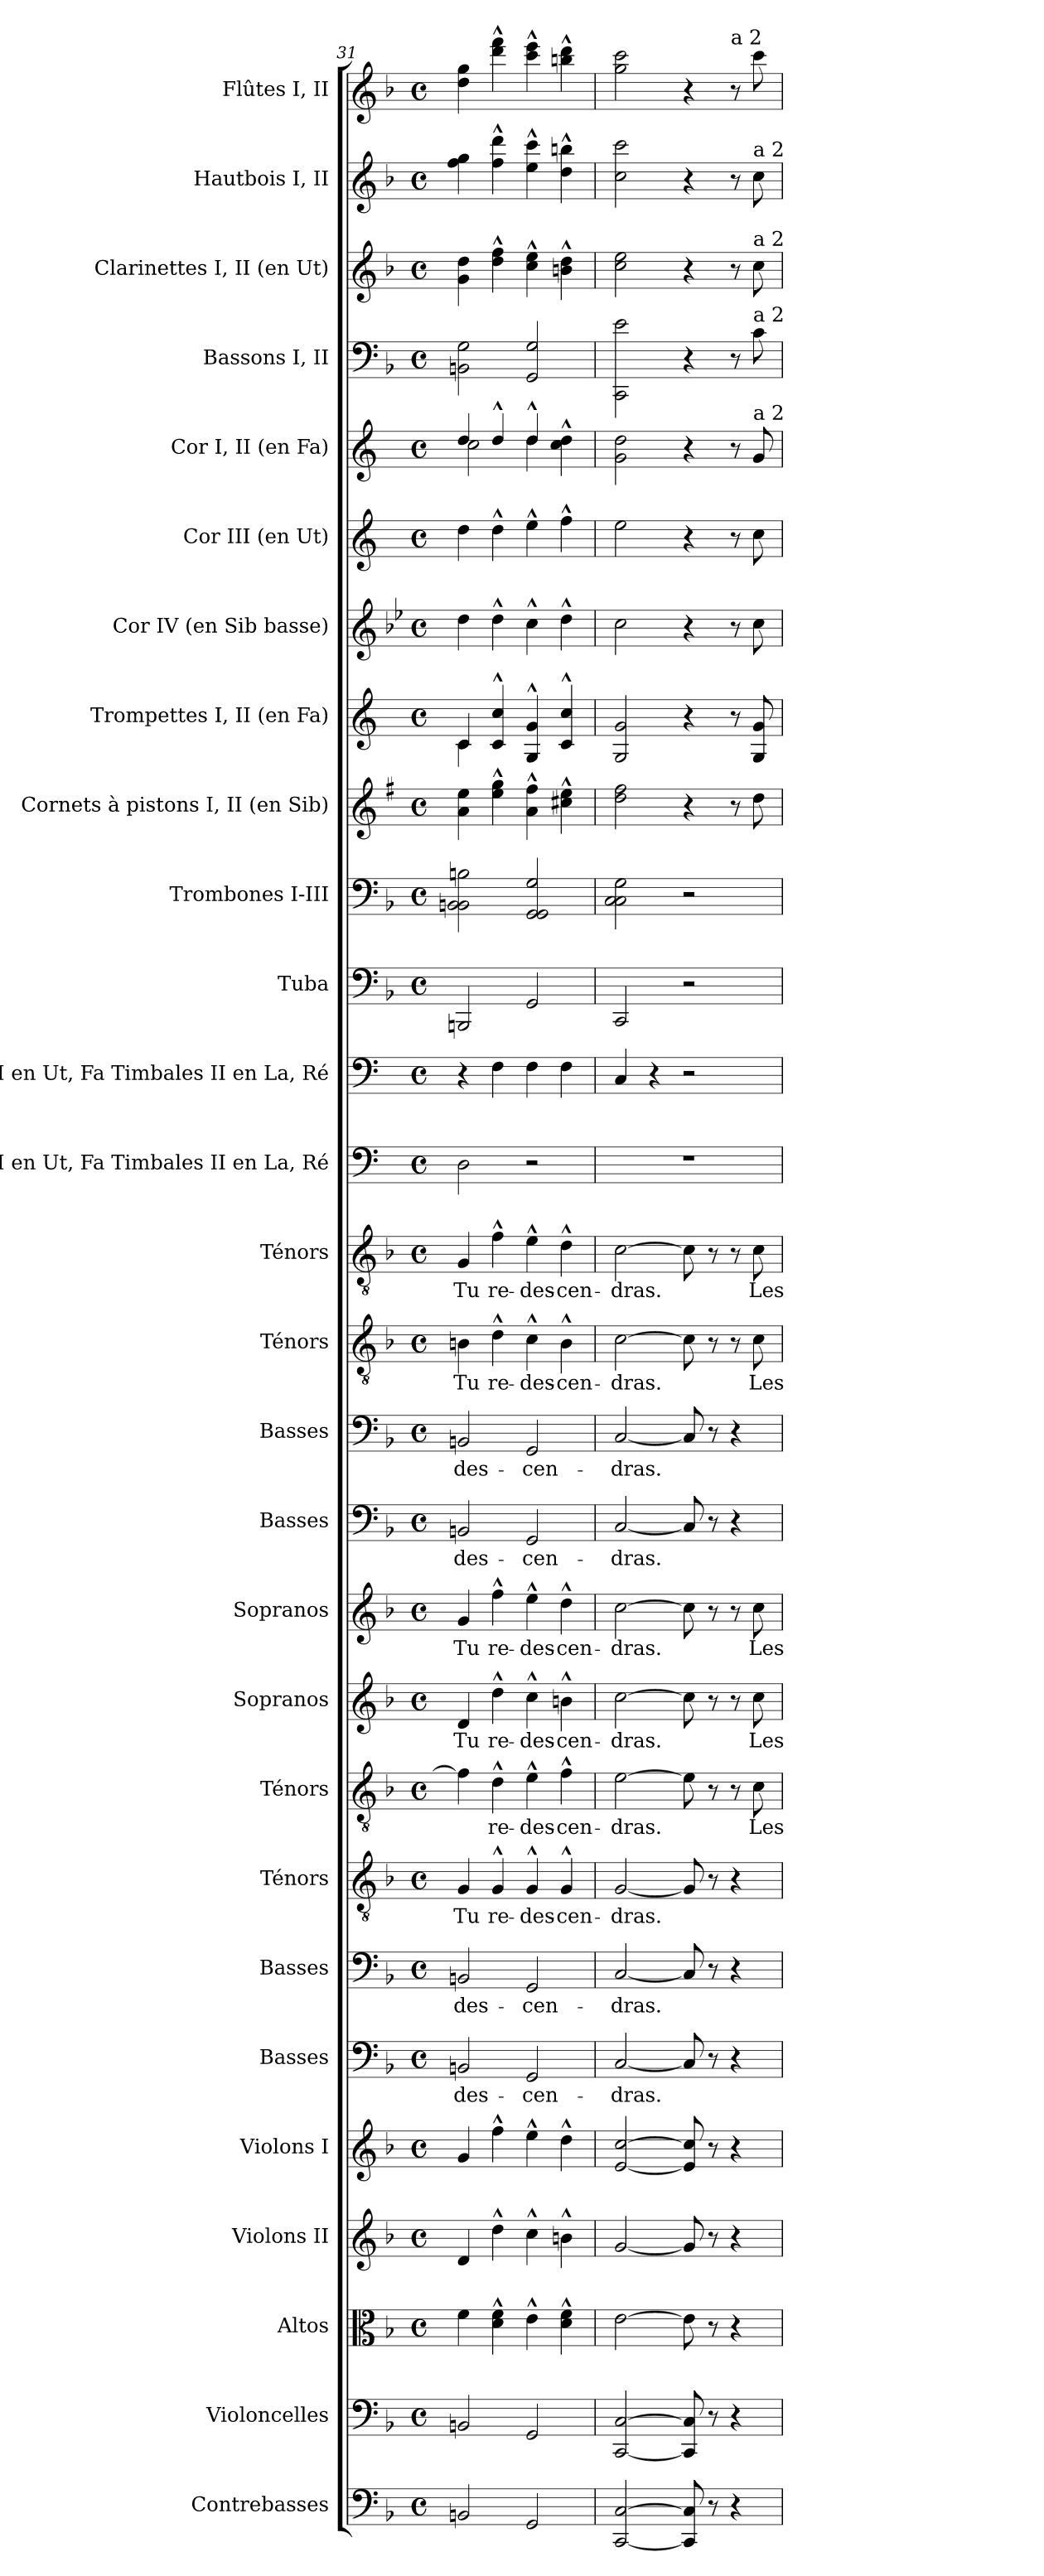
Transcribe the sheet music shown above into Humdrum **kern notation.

**kern	**kern	**kern	**kern	**kern	**kern	**text	**kern	**text	**kern	**text	**kern	**text	**kern	**text	**kern	**text	**kern	**text	**kern	**text	**kern	**text	**kern	**text	**kern	**kern	**kern	**kern	**kern	**kern	**kern	**kern	**kern	**kern	**kern	**kern	**kern
*part28	*part27	*part26	*part25	*part24	*part23	*part23	*part22	*part22	*part21	*part21	*part20	*part20	*part19	*part19	*part18	*part18	*part17	*part17	*part16	*part16	*part15	*part15	*part14	*part14	*part13	*part12	*part11	*part10	*part9	*part8	*part7	*part6	*part5	*part4	*part3	*part2	*part1
*staff28	*staff27	*staff26	*staff25	*staff24	*staff23	*staff23	*staff22	*staff22	*staff21	*staff21	*staff20	*staff20	*staff19	*staff19	*staff18	*staff18	*staff17	*staff17	*staff16	*staff16	*staff15	*staff15	*staff14	*staff14	*staff13	*staff12	*staff11	*staff10	*staff9	*staff8	*staff7	*staff6	*staff5	*staff4	*staff3	*staff2	*staff1
*I"Contrebasses	*I"Violoncelles	*I"Altos	*I"Violons II	*I"Violons I	*I"Basses	*	*I"Basses	*	*I"Ténors	*	*I"Ténors	*	*I"Sopranos	*	*I"Sopranos	*	*I"Basses	*	*I"Basses	*	*I"Ténors	*	*I"Ténors	*	*I"I en Ut, Fa  Timbales       II en La, Ré	*I"I en Ut, Fa  Timbales       II en La, Ré	*I"Tuba	*I"Trombones I-III	*I"Cornets à pistons I, II (en Sib)	*I"Trompettes I, II (en Fa)	*I"Cor IV (en Sib basse)	*I"Cor III (en Ut)	*I"Cor I, II (en Fa)	*I"Bassons I, II	*I"Clarinettes I, II (en Ut)	*I"Hautbois I, II	*I"Flûtes I, II
*I'Cb.	*I'Vlles	*I'Altos	*I'Vns II	*I'Vns I	*I'Basses	*	*I'Basses	*	*I'Tén.	*	*I'Tén.	*	*I'Sopr.	*	*I'Sopr.	*	*I'Basses	*	*I'Basses	*	*I'Tén.	*	*I'Tén.	*	*I'Timb.	*I'Timb.	*I'Tb.	*I'Trb.	*I'C.à p. (Sib)	*I'Tr. (Fa)	*I'Cor (Sib basse)	*I'Cor (Ut)	*I'Cor (Fa)	*I'Bns	*I'Cl. (Ut)	*I'Hb.	*I'Fl.
*clefF4	*clefF4	*clefC3	*clefG2	*clefG2	*clefF4	*	*clefF4	*	*clefGv2	*	*clefGv2	*	*clefG2	*	*clefG2	*	*clefF4	*	*clefF4	*	*clefGv2	*	*clefGv2	*	*clefF4	*clefF4	*clefF4	*clefF4	*clefG2	*clefG2	*clefG2	*clefG2	*clefG2	*clefF4	*clefG2	*clefG2	*clefG2
*ITrd7c12	*	*	*	*	*	*	*	*	*ITrd7c12	*	*ITrd7c12	*	*	*	*	*	*	*	*	*	*ITrd7c12	*	*ITrd7c12	*	*	*	*	*	*ITrd1c2	*ITrd-3c-5	*ITrd8c14	*ITrd7c12	*ITrd4c7	*	*	*	*
*k[b-]	*k[b-]	*k[b-]	*k[b-]	*k[b-]	*k[b-]	*	*k[b-]	*	*k[b-]	*	*k[b-]	*	*k[b-]	*	*k[b-]	*	*k[b-]	*	*k[b-]	*	*k[b-]	*	*k[b-]	*	*k[]	*k[]	*k[b-]	*k[b-]	*k[b-]	*k[b-]	*k[b-e-]	*k[]	*k[b-]	*k[b-]	*k[b-]	*k[b-]	*k[b-]
*F:	*F:	*F:	*F:	*F:	*F:	*	*F:	*	*F:	*	*F:	*	*F:	*	*F:	*	*F:	*	*F:	*	*F:	*	*F:	*	*C:	*C:	*F:	*F:	*F:	*F:	*B-:	*C:	*F:	*F:	*F:	*F:	*F:
*M4/4	*M4/4	*M4/4	*M4/4	*M4/4	*M4/4	*	*M4/4	*	*M4/4	*	*M4/4	*	*M4/4	*	*M4/4	*	*M4/4	*	*M4/4	*	*M4/4	*	*M4/4	*	*M4/4	*M4/4	*M4/4	*M4/4	*M4/4	*M4/4	*M4/4	*M4/4	*M4/4	*M4/4	*M4/4	*M4/4	*M4/4
*met(c)	*met(c)	*met(c)	*met(c)	*met(c)	*met(c)	*	*met(c)	*	*met(c)	*	*met(c)	*	*met(c)	*	*met(c)	*	*met(c)	*	*met(c)	*	*met(c)	*	*met(c)	*	*met(c)	*met(c)	*met(c)	*met(c)	*met(c)	*met(c)	*met(c)	*met(c)	*met(c)	*met(c)	*met(c)	*met(c)	*met(c)
=31	=31	=31	=31	=31	=31	=31	=31	=31	=31	=31	=31	=31	=31	=31	=31	=31	=31	=31	=31	=31	=31	=31	=31	=31	=31	=31	=31	=31	=31	=31	=31	=31	=31	=31	=31	=31	=31
!	!	!	!	!	!	!LO:LY:b:color=#000000	!	!	!	!	!	!	!	!	!	!	!	!	!	!	!	!	!	!	!	!	!	!	!	!	!	!	!	!	!	!	!
!	!	!	!	!	!	!	!	!LO:LY:b:color=#000000	!	!	!	!	!	!	!	!	!	!	!	!	!	!	!	!	!	!	!	!	!	!	!	!	!	!	!	!	!
!	!	!	!	!	!	!	!	!	!	!LO:LY:b:color=#000000	!	!	!	!	!	!	!	!	!	!	!	!	!	!	!	!	!	!	!	!	!	!	!	!	!	!	!
!	!	!	!	!	!	!	!	!	!	!	!	!	!	!LO:LY:b:color=#000000	!	!	!	!	!	!	!	!	!	!	!	!	!	!	!	!	!	!	!	!	!	!	!
!	!	!	!	!	!	!	!	!	!	!	!	!	!	!	!	!LO:LY:b:color=#000000	!	!	!	!	!	!	!	!	!	!	!	!	!	!	!	!	!	!	!	!	!
!	!	!	!	!	!	!	!	!	!	!	!	!	!	!	!	!	!	!LO:LY:b:color=#000000	!	!	!	!	!	!	!	!	!	!	!	!	!	!	!	!	!	!	!
!	!	!	!	!	!	!	!	!	!	!	!	!	!	!	!	!	!	!	!	!LO:LY:b:color=#000000	!	!	!	!	!	!	!	!	!	!	!	!	!	!	!	!	!
!	!	!	!	!	!	!	!	!	!	!	!	!	!	!	!	!	!	!	!	!	!	!LO:LY:b:color=#000000	!	!	!	!	!	!	!	!	!	!	!	!	!	!	!
!	!	!	!	!	!	!	!	!	!	!	!	!	!	!	!	!	!	!	!	!	!	!	!	!LO:LY:b:color=#000000	!	!	!	!	!	!	!	!	!	!	!	!	!
*	*	*	*	*	*	*	*	*	*	*	*	*	*	*	*	*	*	*	*	*	*	*	*	*	*	*	*	*	*	*^	*	*	*^	*	*	*	*
2BBBni/	2BBni/	4fi\	4di/	4gi/	2BBni/	-des-	2BBni/	-des-	4GGi/	Tu	4Fi\]	.	4di/	Tu	4gi/	Tu	2BBni/	-des-	2BBni/	-des-	4BBni\	Tu	4GGi/	Tu	2Di\	4r	2BBBni/	2BBni\ 2BBi 2Bni	4gi\ 4ddi	4fi/	4fi\	4di\	4di\	4gi/	2fi\	2BBni\ 2Gi	4gi\ 4ddi	4ffi\ 4ggi	4ddi\ 4ggi
!	!	!	!	!	!	!	!	!	!	!LO:LY:b:color=#000000	!	!	!	!	!	!	!	!	!	!	!	!	!	!	!	!	!	!	!	!	!	!	!	!	!	!	!	!	!
!	!	!	!	!	!	!	!	!	!	!	!	!LO:LY:b:color=#000000	!	!	!	!	!	!	!	!	!	!	!	!	!	!	!	!	!	!	!	!	!	!	!	!	!	!	!
!	!	!	!	!	!	!	!	!	!	!	!	!	!	!LO:LY:b:color=#000000	!	!	!	!	!	!	!	!	!	!	!	!	!	!	!	!	!	!	!	!	!	!	!	!	!
!	!	!	!	!	!	!	!	!	!	!	!	!	!	!	!	!LO:LY:b:color=#000000	!	!	!	!	!	!	!	!	!	!	!	!	!	!	!	!	!	!	!	!	!	!	!
!	!	!	!	!	!	!	!	!	!	!	!	!	!	!	!	!	!	!	!	!	!	!LO:LY:b:color=#000000	!	!	!	!	!	!	!	!	!	!	!	!	!	!	!	!	!
!	!	!	!	!	!	!	!	!	!	!	!	!	!	!	!	!	!	!	!	!	!	!	!	!LO:LY:b:color=#000000	!	!	!	!	!	!	!	!	!	!	!	!	!	!	!
.	.	4di\^^ 4fi^^	4dd^^i\	4ff^^i\	.	.	.	.	4GG^^i/	re-	4D^^i\	re-	4dd^^i\	re-	4ff^^i\	re-	.	.	.	.	4D^^i\	re-	4F^^i\	re-	.	4Fi\	.	.	4ddi\^^ 4ffi^^	4fi/^^ 4ffi^^	2.ryy	4d^^i\	4d^^i\	4g^^i/	.	.	4ddi\^^ 4ffi^^	4ffi\^^ 4dddi^^	4dddi\^^ 4fffi^^
!	!	!	!	!	!	!LO:LY:b:color=#000000	!	!	!	!	!	!	!	!	!	!	!	!	!	!	!	!	!	!	!	!	!	!	!	!	!	!	!	!	!	!	!	!	!
!	!	!	!	!	!	!	!	!LO:LY:b:color=#000000	!	!	!	!	!	!	!	!	!	!	!	!	!	!	!	!	!	!	!	!	!	!	!	!	!	!	!	!	!	!	!
!	!	!	!	!	!	!	!	!	!	!LO:LY:b:color=#000000	!	!	!	!	!	!	!	!	!	!	!	!	!	!	!	!	!	!	!	!	!	!	!	!	!	!	!	!	!
!	!	!	!	!	!	!	!	!	!	!	!	!LO:LY:b:color=#000000	!	!	!	!	!	!	!	!	!	!	!	!	!	!	!	!	!	!	!	!	!	!	!	!	!	!	!
!	!	!	!	!	!	!	!	!	!	!	!	!	!	!LO:LY:b:color=#000000	!	!	!	!	!	!	!	!	!	!	!	!	!	!	!	!	!	!	!	!	!	!	!	!	!
!	!	!	!	!	!	!	!	!	!	!	!	!	!	!	!	!LO:LY:b:color=#000000	!	!	!	!	!	!	!	!	!	!	!	!	!	!	!	!	!	!	!	!	!	!	!
!	!	!	!	!	!	!	!	!	!	!	!	!	!	!	!	!	!	!LO:LY:b:color=#000000	!	!	!	!	!	!	!	!	!	!	!	!	!	!	!	!	!	!	!	!	!
!	!	!	!	!	!	!	!	!	!	!	!	!	!	!	!	!	!	!	!	!LO:LY:b:color=#000000	!	!	!	!	!	!	!	!	!	!	!	!	!	!	!	!	!	!	!
!	!	!	!	!	!	!	!	!	!	!	!	!	!	!	!	!	!	!	!	!	!	!LO:LY:b:color=#000000	!	!	!	!	!	!	!	!	!	!	!	!	!	!	!	!	!
!	!	!	!	!	!	!	!	!	!	!	!	!	!	!	!	!	!	!	!	!	!	!	!	!LO:LY:b:color=#000000	!	!	!	!	!	!	!	!	!	!	!	!	!	!	!
2GGGi/	2GGi/	4e^^i\	4cc^^i\	4ee^^i\	2GGi/	-cen-	2GGi/	-cen-	4GG^^i/	-des-	4E^^i\	-des-	4cc^^i\	-des-	4ee^^i\	-des-	2GGi/	-cen-	2GGi/	-cen-	4C^^i\	-des-	4E^^i\	-des-	2r	4Fi\	2GGi/	2GGi/ 2GGi 2Gi	4gi\^^ 4eei^^	4ci/^^ 4cci^^	.	4c^^i\	4e^^i\	4g^^i/	4gi\	2GGi/ 2Gi	4cci\^^ 4eei^^	4eei\^^ 4ccci^^	4ccci\^^ 4eeei^^
!	!	!	!	!	!	!	!	!	!	!LO:LY:b:color=#000000	!	!	!	!	!	!	!	!	!	!	!	!	!	!	!	!	!	!	!	!	!	!	!	!	!	!	!	!	!
!	!	!	!	!	!	!	!	!	!	!	!	!LO:LY:b:color=#000000	!	!	!	!	!	!	!	!	!	!	!	!	!	!	!	!	!	!	!	!	!	!	!	!	!	!	!
!	!	!	!	!	!	!	!	!	!	!	!	!	!	!LO:LY:b:color=#000000	!	!	!	!	!	!	!	!	!	!	!	!	!	!	!	!	!	!	!	!	!	!	!	!	!
!	!	!	!	!	!	!	!	!	!	!	!	!	!	!	!	!LO:LY:b:color=#000000	!	!	!	!	!	!	!	!	!	!	!	!	!	!	!	!	!	!	!	!	!	!	!
!	!	!	!	!	!	!	!	!	!	!	!	!	!	!	!	!	!	!	!	!	!	!LO:LY:b:color=#000000	!	!	!	!	!	!	!	!	!	!	!	!	!	!	!	!	!
!	!	!	!	!	!	!	!	!	!	!	!	!	!	!	!	!	!	!	!	!	!	!	!	!LO:LY:b:color=#000000	!	!	!	!	!	!	!	!	!	!	!	!	!	!	!
.	.	4di\^^ 4fi^^	4bn^^i\	4dd^^i\	.	.	.	.	4GG^^i/	-cen-	4F^^i\	-cen-	4bn^^i\	-cen-	4dd^^i\	-cen-	.	.	.	.	4BB^^i\	-cen-	4D^^i\	-cen-	.	4Fi\	.	.	4bni\^^ 4ddi^^	4fi/^^ 4ffi^^	.	4d^^i\	4f^^i\	4fi\^^ 4gi^^	4ryy	.	4bni\^^ 4ddi^^	4ddi\^^ 4bbni^^	4bbni\^^ 4dddi^^
*	*	*	*	*	*	*	*	*	*	*	*	*	*	*	*	*	*	*	*	*	*	*	*	*	*	*	*	*	*	*v	*v	*	*	*v	*v	*	*	*	*
!!LO:PB:g=z
=32	=32	=32	=32	=32	=32	=32	=32	=32	=32	=32	=32	=32	=32	=32	=32	=32	=32	=32	=32	=32	=32	=32	=32	=32	=32	=32	=32	=32	=32	=32	=32	=32	=32	=32	=32	=32	=32
*	*	*	*	*	*	*	*	*	*	*	*	*	*	*	*	*	*	*	*	*	*	*	*	*	*	*	*	*	*	*	*	*	*^	*	*	*	*
!	!	!	!	!	!	!LO:LY:b:color=#000000	!	!	!	!	!	!	!	!	!	!	!	!	!	!	!	!	!	!	!	!	!	!	!	!	!	!	!	!	!	!	!	!
*	*	*	*	*	*	*	*	*	*	*	*	*	*	*	*	*	*	*	*	*	*	*	*	*	*	*	*	*	*	*	*	*	*v	*v	*	*	*	*
*	*	*	*	*	*	*	*	*	*	*	*	*	*	*	*	*	*	*	*	*	*	*	*	*	*	*	*	*	*	*	*	*	*^	*	*	*	*
!	!	!	!	!	!	!	!	!LO:LY:b:color=#000000	!	!	!	!	!	!	!	!	!	!	!	!	!	!	!	!	!	!	!	!	!	!	!	!	!	!	!	!	!	!
*	*	*	*	*	*	*	*	*	*	*	*	*	*	*	*	*	*	*	*	*	*	*	*	*	*	*	*	*	*	*	*	*	*v	*v	*	*	*	*
*	*	*	*	*	*	*	*	*	*	*	*	*	*	*	*	*	*	*	*	*	*	*	*	*	*	*	*	*	*	*	*	*	*^	*	*	*	*
!	!	!	!	!	!	!	!	!	!	!LO:LY:b:color=#000000	!	!	!	!	!	!	!	!	!	!	!	!	!	!	!	!	!	!	!	!	!	!	!	!	!	!	!	!
*	*	*	*	*	*	*	*	*	*	*	*	*	*	*	*	*	*	*	*	*	*	*	*	*	*	*	*	*	*	*	*	*	*v	*v	*	*	*	*
*	*	*	*	*	*	*	*	*	*	*	*	*	*	*	*	*	*	*	*	*	*	*	*	*	*	*	*	*	*	*	*	*	*^	*	*	*	*
!	!	!	!	!	!	!	!	!	!	!	!	!LO:LY:b:color=#000000	!	!	!	!	!	!	!	!	!	!	!	!	!	!	!	!	!	!	!	!	!	!	!	!	!	!
*	*	*	*	*	*	*	*	*	*	*	*	*	*	*	*	*	*	*	*	*	*	*	*	*	*	*	*	*	*	*	*	*	*v	*v	*	*	*	*
*	*	*	*	*	*	*	*	*	*	*	*	*	*	*	*	*	*	*	*	*	*	*	*	*	*	*	*	*	*	*	*	*	*^	*	*	*	*
!	!	!	!	!	!	!	!	!	!	!	!	!	!	!LO:LY:b:color=#000000	!	!	!	!	!	!	!	!	!	!	!	!	!	!	!	!	!	!	!	!	!	!	!	!
*	*	*	*	*	*	*	*	*	*	*	*	*	*	*	*	*	*	*	*	*	*	*	*	*	*	*	*	*	*	*	*	*	*v	*v	*	*	*	*
*	*	*	*	*	*	*	*	*	*	*	*	*	*	*	*	*	*	*	*	*	*	*	*	*	*	*	*	*	*	*	*	*	*^	*	*	*	*
!	!	!	!	!	!	!	!	!	!	!	!	!	!	!	!	!LO:LY:b:color=#000000	!	!	!	!	!	!	!	!	!	!	!	!	!	!	!	!	!	!	!	!	!	!
*	*	*	*	*	*	*	*	*	*	*	*	*	*	*	*	*	*	*	*	*	*	*	*	*	*	*	*	*	*	*	*	*	*v	*v	*	*	*	*
*	*	*	*	*	*	*	*	*	*	*	*	*	*	*	*	*	*	*	*	*	*	*	*	*	*	*	*	*	*	*	*	*	*^	*	*	*	*
!	!	!	!	!	!	!	!	!	!	!	!	!	!	!	!	!	!	!LO:LY:b:color=#000000	!	!	!	!	!	!	!	!	!	!	!	!	!	!	!	!	!	!	!	!
*	*	*	*	*	*	*	*	*	*	*	*	*	*	*	*	*	*	*	*	*	*	*	*	*	*	*	*	*	*	*	*	*	*v	*v	*	*	*	*
*	*	*	*	*	*	*	*	*	*	*	*	*	*	*	*	*	*	*	*	*	*	*	*	*	*	*	*	*	*	*	*	*	*^	*	*	*	*
!	!	!	!	!	!	!	!	!	!	!	!	!	!	!	!	!	!	!	!	!LO:LY:b:color=#000000	!	!	!	!	!	!	!	!	!	!	!	!	!	!	!	!	!	!
*	*	*	*	*	*	*	*	*	*	*	*	*	*	*	*	*	*	*	*	*	*	*	*	*	*	*	*	*	*	*	*	*	*v	*v	*	*	*	*
*	*	*	*	*	*	*	*	*	*	*	*	*	*	*	*	*	*	*	*	*	*	*	*	*	*	*	*	*	*	*	*	*	*^	*	*	*	*
!	!	!	!	!	!	!	!	!	!	!	!	!	!	!	!	!	!	!	!	!	!	!LO:LY:b:color=#000000	!	!	!	!	!	!	!	!	!	!	!	!	!	!	!	!
*	*	*	*	*	*	*	*	*	*	*	*	*	*	*	*	*	*	*	*	*	*	*	*	*	*	*	*	*	*	*	*	*	*v	*v	*	*	*	*
*	*	*	*	*	*	*	*	*	*	*	*	*	*	*	*	*	*	*	*	*	*	*	*	*	*	*	*	*	*	*	*	*	*^	*	*	*	*
!	!	!	!	!	!	!	!	!	!	!	!	!	!	!	!	!	!	!	!	!	!	!	!	!LO:LY:b:color=#000000	!	!	!	!	!	!	!	!	!	!	!	!	!	!
*	*	*	*	*	*	*	*	*	*	*	*	*	*	*	*	*	*	*	*	*	*	*	*	*	*	*	*	*	*	*	*	*	*v	*v	*	*	*	*
[<2CCCi/ [>2CCi	[<2CCi/ [>2Ci	[>2ei\	[<2gi/	[<2ei/ [>2cci	[<2Ci/	-dras.	[<2Ci/	-dras.	[<2GGi/	-dras.	[>2Ei\	-dras.	[>2cci\	-dras.	[>2cci\	-dras.	[<2Ci/	-dras.	[<2Ci/	-dras.	[>2Ci\	-dras.	[>2Ci\	-dras.	1r	4Ci/	2CCi/	2Ci\ 2Ci 2Gi	2cci\ 2eei	2ci/ 2cci	2ci\	2ei\	2ci\ 2gi	2CCi\ 2ei	2cci\ 2eei	2cci\ 2ccci	2ggi\ 2ccci
.	.	.	.	.	.	.	.	.	.	.	.	.	.	.	.	.	.	.	.	.	.	.	.	.	.	4r	.	.	.	.	.	.	.	.	.	.	.
8CCCi/] 8CCi]	8CCi/] 8Ci]	8ei\]	8gi/]	8ei/] 8cci]	8Ci/]	.	8Ci/]	.	8GGi/]	.	8Ei\]	.	8cci\]	.	8cci\]	.	8Ci/]	.	8Ci/]	.	8Ci\]	.	8Ci\]	.	.	2r	2r	2r	4r	4r	4r	4r	4r	4r	4r	4r	4r
8r	8r	8r	8r	8r	8r	.	8r	.	8r	.	8r	.	8r	.	8r	.	8r	.	8r	.	8r	.	8r	.	.	.	.	.	.	.	.	.	.	.	.	.	.
!	!	!	!	!	!	!	!	!	!	!	!	!	!	!	!	!	!	!	!	!	!	!	!	!	!	!	!	!	!	!	!	!	!	!	!	!	!LO:TX:a:t=a 2
4r	4r	4r	4r	4r	4r	.	4r	.	4r	.	8r	.	8r	.	8r	.	4r	.	4r	.	8r	.	8r	.	.	.	.	.	8r	8r	8r	8r	8r	8r	8r	8r	8r
!	!	!	!	!	!	!	!	!	!	!	!	!LO:LY:b:color=#000000	!	!	!	!	!	!	!	!	!	!	!	!	!	!	!	!	!	!	!	!	!	!	!	!	!
!	!	!	!	!	!	!	!	!	!	!	!	!	!	!LO:LY:b:color=#000000	!	!	!	!	!	!	!	!	!	!	!	!	!	!	!	!	!	!	!	!	!	!	!
!	!	!	!	!	!	!	!	!	!	!	!	!	!	!	!	!LO:LY:b:color=#000000	!	!	!	!	!	!	!	!	!	!	!	!	!	!	!	!	!	!	!	!	!
!	!	!	!	!	!	!	!	!	!	!	!	!	!	!	!	!	!	!	!	!	!	!LO:LY:b:color=#000000	!	!	!	!	!	!	!	!	!	!	!	!	!	!	!
!	!	!	!	!	!	!	!	!	!	!	!	!	!	!	!	!	!	!	!	!	!	!	!	!	!	!	!	!	!	!	!	!	!	!	!	!LO:TX:a:t=a 2	!
!	!	!	!	!	!	!	!	!	!	!	!	!	!	!	!	!	!	!	!	!	!	!	!	!	!	!	!	!	!	!	!	!	!	!	!LO:TX:a:t=a 2	!	!
!	!	!	!	!	!	!	!	!	!	!	!	!	!	!	!	!	!	!	!	!	!	!	!	!	!	!	!	!	!	!	!	!	!	!LO:TX:a:t=a 2	!	!	!
!	!	!	!	!	!	!	!	!	!	!	!	!	!	!	!	!	!	!	!	!	!	!	!	!	!	!	!	!	!	!	!	!	!LO:TX:a:t=a 2	!	!	!	!
!	!	!	!	!	!	!	!	!	!	!	!	!	!	!	!	!	!	!	!	!	!	!	!	!LO:LY:b:color=#000000	!	!	!	!	!	!	!	!	!	!	!	!	!
.	.	.	.	.	.	.	.	.	.	.	8Ci\	Les	8cci\	Les	8cci\	Les	.	.	.	.	8Ci\	Les	8Ci\	Les	.	.	.	.	8cci\	8ci/ 8cci	8ci\	8ci\	8ci/	8ci\	8cci\	8cci\	8ccci\
=	=	=	=	=	=	=	=	=	=	=	=	=	=	=	=	=	=	=	=	=	=	=	=	=	=	=	=	=	=	=	=	=	=	=	=	=	=
*-	*-	*-	*-	*-	*-	*-	*-	*-	*-	*-	*-	*-	*-	*-	*-	*-	*-	*-	*-	*-	*-	*-	*-	*-	*-	*-	*-	*-	*-	*-	*-	*-	*-	*-	*-	*-	*-
